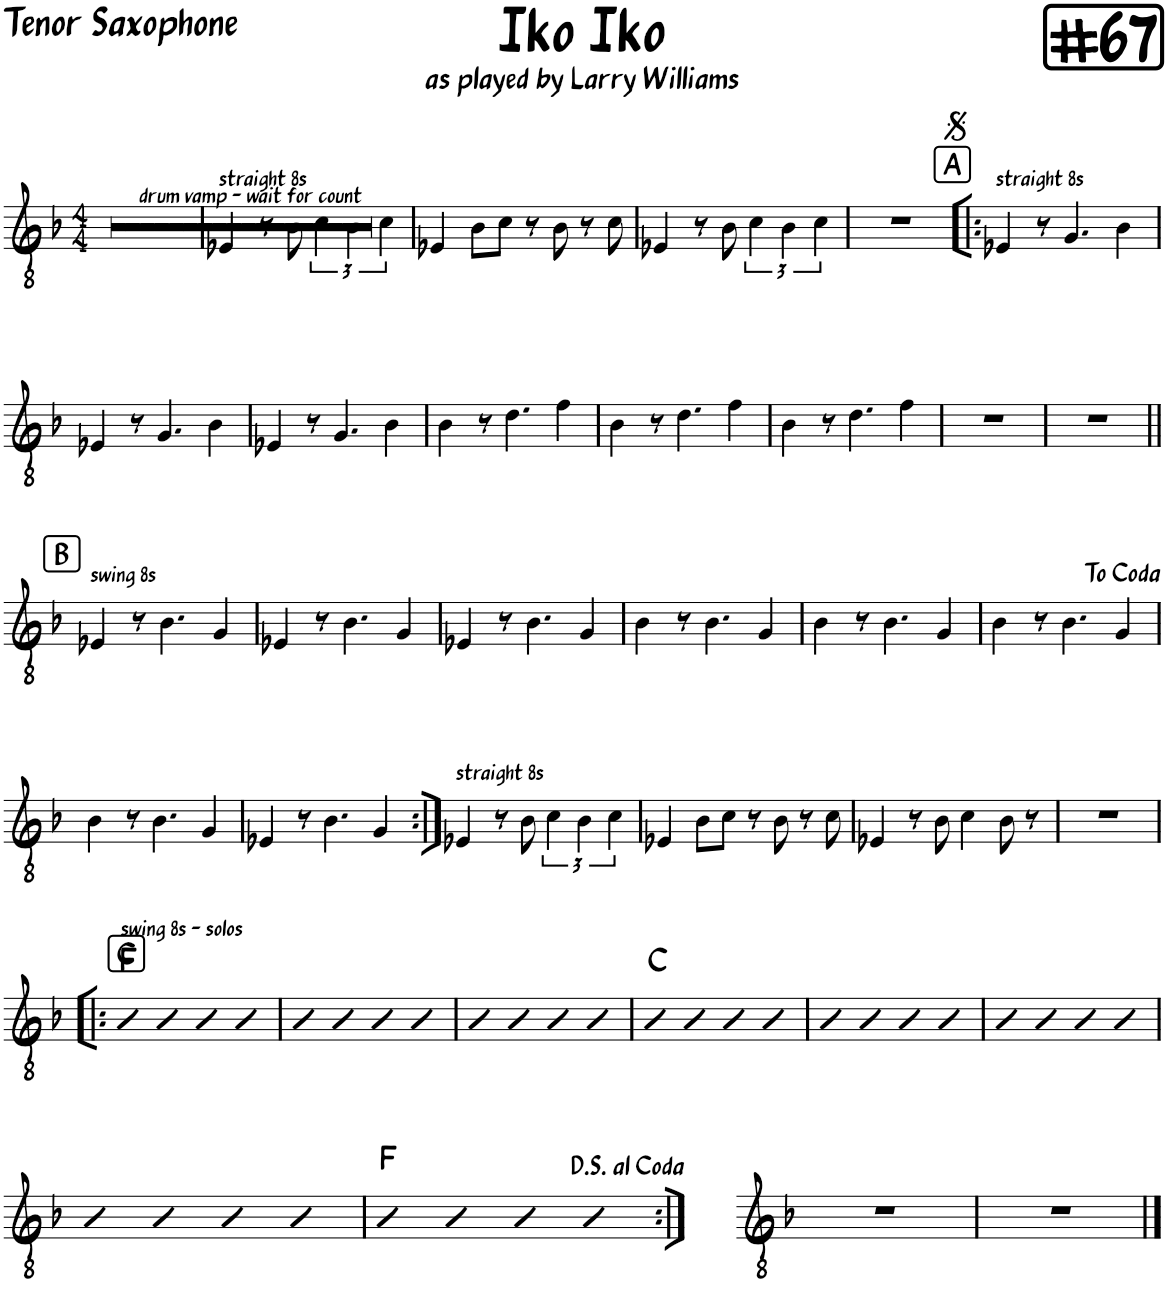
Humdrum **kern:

**kern	**harte
*part1	*part1
*staff1	*
*I"Tenor Saxophone	*
*I'T. Sax.	*
*clefGv2	*
*ITrd8c14	*
*k[b-]	*
*M4/4	*
=1	=1
!LO:TX:b:t=drum vamp - wait for count	!
1ryy	.
=2	=2
!LO:TX:a:t=straight 8s	!
4E-X/	.
8r	.
8B-\	.
6c\	.
6B-\	.
6c\	.
=3	=3
4E-X/	.
8B-\L	.
8c\J	.
8r	.
8B-\	.
8r	.
8c\	.
=4	=4
4E-X/	.
8r	.
8B-\	.
6c\	.
6B-\	.
6c\	.
=5	=5
1r	.
!!LO:REH:place=s1:a:B:rj:fs=14:t=A
=6!|:	=6!|:
!LO:TX:a:t=straight 8s	!
4E-X/	.
8r	.
4.G/	.
4B-\	.
!!LO:LB:g=z
=7	=7
4E-X/	.
8r	.
4.G/	.
4B-\	.
=8	=8
4E-X/	.
8r	.
4.G/	.
4B-\	.
=9	=9
4B-\	.
8r	.
4.d\	.
4f\	.
=10	=10
4B-\	.
8r	.
4.d\	.
4f\	.
=11	=11
4B-\	.
8r	.
4.d\	.
4f\	.
=12	=12
1r	.
=13	=13
1r	.
!!LO:LB:g=z
!!LO:REH:place=s1:a:B:rj:fs=14:t=B
=14||	=14||
!LO:TX:a:t=swing 8s	!
4E-X/	.
8r	.
4.B-\	.
4G/	.
=15	=15
4E-X/	.
8r	.
4.B-\	.
4G/	.
=16	=16
4E-X/	.
8r	.
4.B-\	.
4G/	.
=17	=17
4B-\	.
8r	.
4.B-\	.
4G/	.
=18	=18
4B-\	.
8r	.
4.B-\	.
4G/	.
=19	=19
4B-\	.
8r	.
4.B-\	.
4G/	.
!!LO:LB:g=z
=20	=20
4B-\	.
8r	.
4.B-\	.
4G/	.
=21	=21
4E-X/	.
8r	.
4.B-\	.
4G/	.
=22:|!	=22:|!
!LO:TX:a:t=straight 8s	!
4E-X/	.
8r	.
8B-\	.
6c\	.
6B-\	.
6c\	.
=23	=23
4E-X/	.
8B-\L	.
8c\J	.
8r	.
8B-\	.
8r	.
8c\	.
=24	=24
4E-X/	.
8r	.
8B-\	.
4c\	.
8B-\	.
8r	.
=25	=25
1r	.
!!LO:LB:g=z
!!LO:REH:place=s1:a:B:rj:fs=14:t=C
=26!|:	=26!|:
!LO:TX:a:t=swing 8s - solos	!
4B-	F:maj
4B-	.
4B-	.
4B-	.
=27	=27
4B-	.
4B-	.
4B-	.
4B-	.
=28	=28
4B-	.
4B-	.
4B-	.
4B-	.
=29	=29
4B-	C:maj
4B-	.
4B-	.
4B-	.
=30	=30
4B-	.
4B-	.
4B-	.
4B-	.
=31	=31
4B-	.
4B-	.
4B-	.
4B-	.
!!LO:LB:g=z
=32	=32
4B-	.
4B-	.
4B-	.
4B-	.
=33	=33
4B-	F:maj
4B-	.
4B-	.
4B-	.
=34:|!	=34:|!
1r	.
=35	=35
1r	.
==	==
*-	*-
